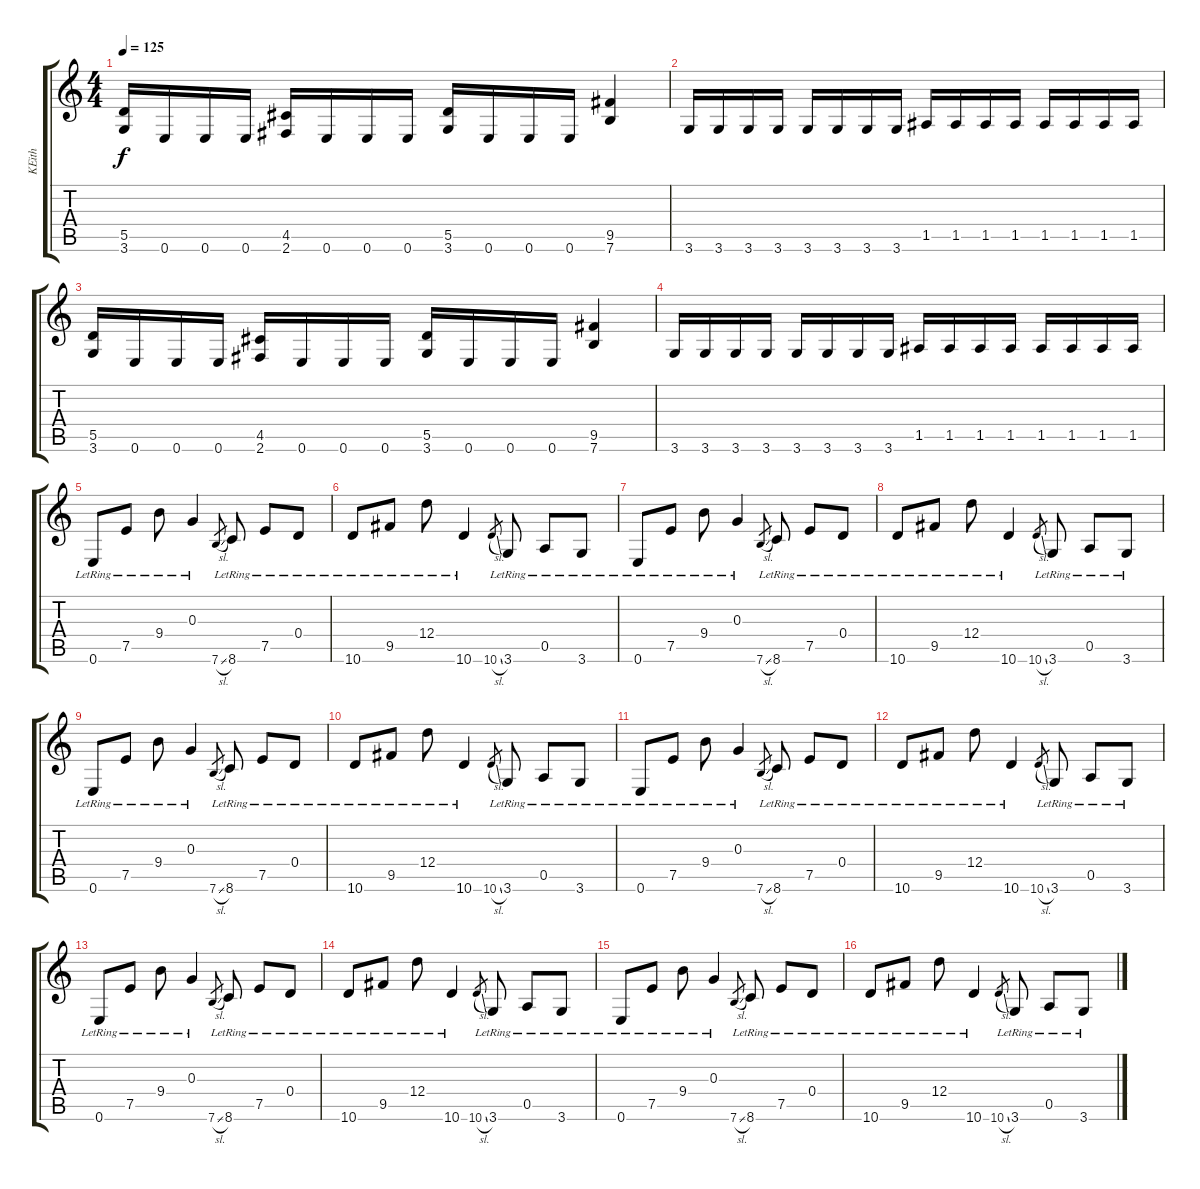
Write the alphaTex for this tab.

\track ("KEith" "KEith") {instrument distortionguitar}
\staff {score tabs}
\tuning (E4 B3 G3 D3 A2 E2) {hide}
\ts (4 4)
\tempo 125
\clef g2
\ks c
(5.5 3.6).16{dy f} 0.6.16 0.6.16 0.6.16 (4.5 2.6).16 0.6.16 0.6.16 0.6.16 (5.5 3.6).16 0.6.16 0.6.16 0.6.16 (9.5 7.6).4 |
3.6.16 3.6.16 3.6.16 3.6.16 3.6.16 3.6.16 3.6.16 3.6.16 1.5.16 1.5.16 1.5.16 1.5.16 1.5.16 1.5.16 1.5.16 1.5.16 |
(5.5 3.6).16 0.6.16 0.6.16 0.6.16 (4.5 2.6).16 0.6.16 0.6.16 0.6.16 (5.5 3.6).16 0.6.16 0.6.16 0.6.16 (9.5 7.6).4 |
3.6.16 3.6.16 3.6.16 3.6.16 3.6.16 3.6.16 3.6.16 3.6.16 1.5.16 1.5.16 1.5.16 1.5.16 1.5.16 1.5.16 1.5.16 1.5.16 |
0.6{lr}.8{instrument electricguitarclean} 7.5{lr}.8 9.4{lr}.8 0.3{lr}.4 7.6{sl}.8{gr} 8.6{lr}.8 7.5{lr}.8 0.4{lr}.8 |
10.6{lr}.8 9.5{lr}.8 12.4{lr}.8 10.6{lr}.4 10.6{sl}.8{gr} 3.6{lr}.8 0.5{lr}.8 3.6{lr}.8 |
0.6{lr}.8 7.5{lr}.8 9.4{lr}.8 0.3{lr}.4 7.6{sl}.8{gr} 8.6{lr}.8 7.5{lr}.8 0.4{lr}.8 |
10.6{lr}.8 9.5{lr}.8 12.4{lr}.8 10.6{lr}.4 10.6{sl}.8{gr} 3.6{lr}.8 0.5{lr}.8 3.6{lr}.8 |
0.6{lr}.8 7.5{lr}.8 9.4{lr}.8 0.3{lr}.4 7.6{sl}.8{gr} 8.6{lr}.8 7.5{lr}.8 0.4{lr}.8 |
10.6{lr}.8 9.5{lr}.8 12.4{lr}.8 10.6{lr}.4 10.6{sl}.8{gr} 3.6{lr}.8 0.5{lr}.8 3.6{lr}.8 |
0.6{lr}.8 7.5{lr}.8 9.4{lr}.8 0.3{lr}.4 7.6{sl}.8{gr} 8.6{lr}.8 7.5{lr}.8 0.4{lr}.8 |
10.6{lr}.8 9.5{lr}.8 12.4{lr}.8 10.6{lr}.4 10.6{sl}.8{gr} 3.6{lr}.8 0.5{lr}.8 3.6{lr}.8 |
0.6{lr}.8 7.5{lr}.8 9.4{lr}.8 0.3{lr}.4 7.6{sl}.8{gr} 8.6{lr}.8 7.5{lr}.8 0.4{lr}.8 |
10.6{lr}.8 9.5{lr}.8 12.4{lr}.8 10.6{lr}.4 10.6{sl}.8{gr} 3.6{lr}.8 0.5{lr}.8 3.6{lr}.8 |
0.6{lr}.8 7.5{lr}.8 9.4{lr}.8 0.3{lr}.4 7.6{sl}.8{gr} 8.6{lr}.8 7.5{lr}.8 0.4{lr}.8 |
10.6{lr}.8 9.5{lr}.8 12.4{lr}.8 10.6{lr}.4 10.6{sl}.8{gr} 3.6{lr}.8 0.5{lr}.8 3.6{lr}.8
